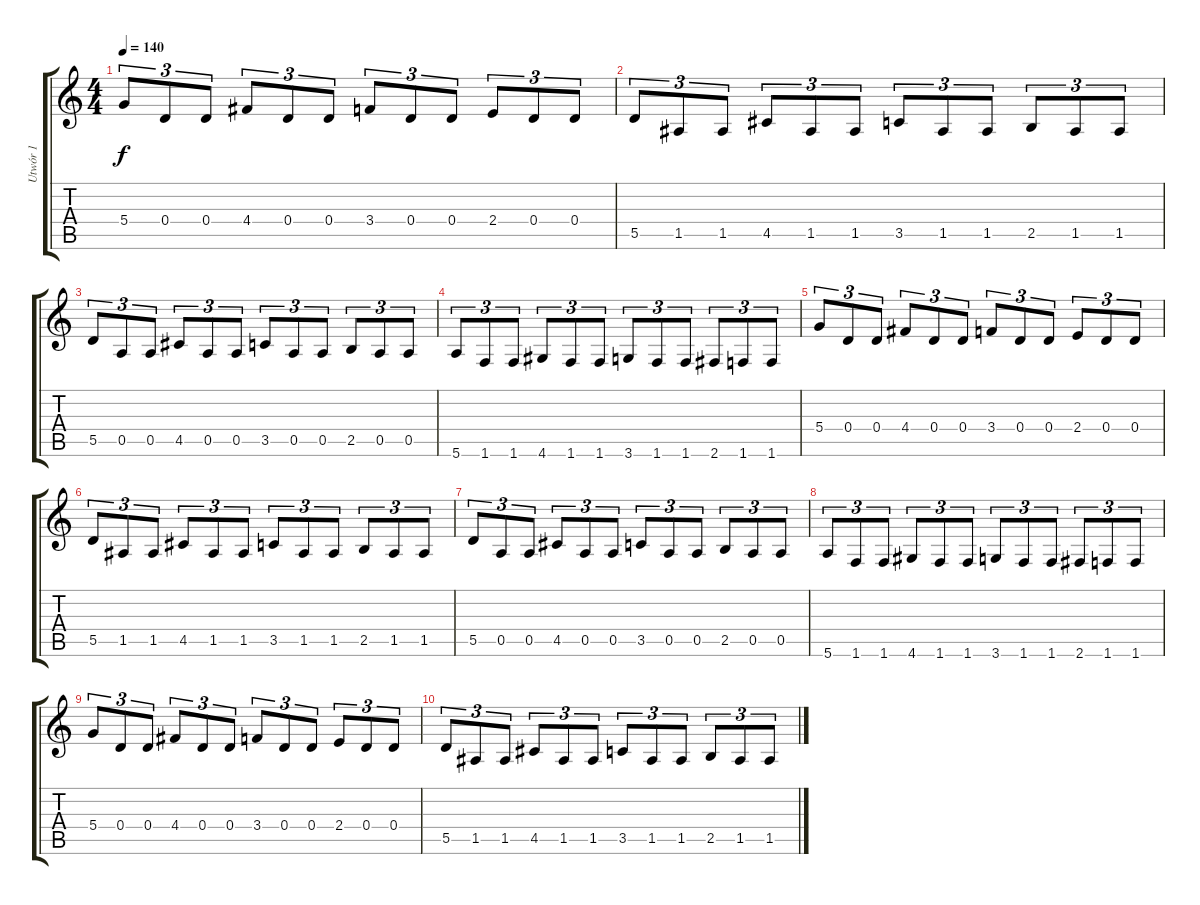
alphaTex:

\track ("Utwór 1" "Utwór 1") {solo instrument distortionguitar}
\staff {score tabs}
\tuning (E4 B3 G3 D3 A2 E2) {hide}
\ts (4 4)
\tempo 140
\clef g2
\ks c
5.4.8{tu (3 2) dy f volume 7} 0.4.8{tu (3 2)} 0.4.8{tu (3 2)} 4.4.8{tu (3 2)} 0.4.8{tu (3 2)} 0.4.8{tu (3 2)} 3.4.8{tu (3 2)} 0.4.8{tu (3 2)} 0.4.8{tu (3 2)} 2.4.8{tu (3 2)} 0.4.8{tu (3 2)} 0.4.8{tu (3 2)} |
5.5.8{tu (3 2) volume 6} 1.5.8{tu (3 2)} 1.5.8{tu (3 2)} 4.5.8{tu (3 2)} 1.5.8{tu (3 2)} 1.5.8{tu (3 2)} 3.5.8{tu (3 2)} 1.5.8{tu (3 2)} 1.5.8{tu (3 2)} 2.5.8{tu (3 2)} 1.5.8{tu (3 2)} 1.5.8{tu (3 2)} |
5.5.8{tu (3 2) volume 5} 0.5.8{tu (3 2)} 0.5.8{tu (3 2)} 4.5.8{tu (3 2)} 0.5.8{tu (3 2)} 0.5.8{tu (3 2)} 3.5.8{tu (3 2)} 0.5.8{tu (3 2)} 0.5.8{tu (3 2)} 2.5.8{tu (3 2)} 0.5.8{tu (3 2)} 0.5.8{tu (3 2)} |
5.6.8{tu (3 2) volume 4} 1.6.8{tu (3 2)} 1.6.8{tu (3 2)} 4.6.8{tu (3 2)} 1.6.8{tu (3 2)} 1.6.8{tu (3 2)} 3.6.8{tu (3 2)} 1.6.8{tu (3 2)} 1.6.8{tu (3 2)} 2.6.8{tu (3 2)} 1.6.8{tu (3 2)} 1.6.8{tu (3 2)} |
5.4.8{tu (3 2) volume 3} 0.4.8{tu (3 2)} 0.4.8{tu (3 2)} 4.4.8{tu (3 2)} 0.4.8{tu (3 2)} 0.4.8{tu (3 2)} 3.4.8{tu (3 2)} 0.4.8{tu (3 2)} 0.4.8{tu (3 2)} 2.4.8{tu (3 2)} 0.4.8{tu (3 2)} 0.4.8{tu (3 2)} |
5.5.8{tu (3 2) volume 2} 1.5.8{tu (3 2)} 1.5.8{tu (3 2)} 4.5.8{tu (3 2)} 1.5.8{tu (3 2)} 1.5.8{tu (3 2)} 3.5.8{tu (3 2)} 1.5.8{tu (3 2)} 1.5.8{tu (3 2)} 2.5.8{tu (3 2)} 1.5.8{tu (3 2)} 1.5.8{tu (3 2)} |
5.5.8{tu (3 2) volume 1} 0.5.8{tu (3 2)} 0.5.8{tu (3 2)} 4.5.8{tu (3 2)} 0.5.8{tu (3 2)} 0.5.8{tu (3 2)} 3.5.8{tu (3 2)} 0.5.8{tu (3 2)} 0.5.8{tu (3 2)} 2.5.8{tu (3 2)} 0.5.8{tu (3 2)} 0.5.8{tu (3 2)} |
5.6.8{tu (3 2) volume 0} 1.6.8{tu (3 2)} 1.6.8{tu (3 2)} 4.6.8{tu (3 2)} 1.6.8{tu (3 2)} 1.6.8{tu (3 2)} 3.6.8{tu (3 2)} 1.6.8{tu (3 2)} 1.6.8{tu (3 2)} 2.6.8{tu (3 2)} 1.6.8{tu (3 2)} 1.6.8{tu (3 2)} |
5.4.8{tu (3 2)} 0.4.8{tu (3 2)} 0.4.8{tu (3 2)} 4.4.8{tu (3 2)} 0.4.8{tu (3 2)} 0.4.8{tu (3 2)} 3.4.8{tu (3 2)} 0.4.8{tu (3 2)} 0.4.8{tu (3 2)} 2.4.8{tu (3 2)} 0.4.8{tu (3 2)} 0.4.8{tu (3 2)} |
5.5.8{tu (3 2)} 1.5.8{tu (3 2)} 1.5.8{tu (3 2)} 4.5.8{tu (3 2)} 1.5.8{tu (3 2)} 1.5.8{tu (3 2)} 3.5.8{tu (3 2)} 1.5.8{tu (3 2)} 1.5.8{tu (3 2)} 2.5.8{tu (3 2)} 1.5.8{tu (3 2)} 1.5.8{tu (3 2)}
